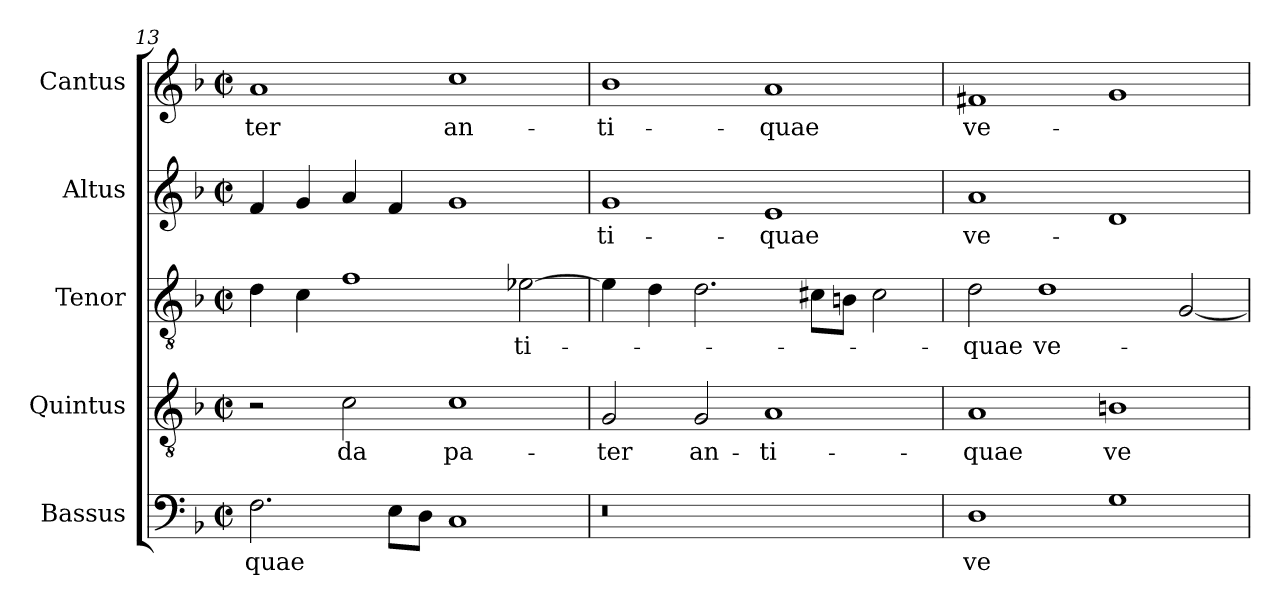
**kern	**text	**kern	**text	**kern	**text	**kern	**text	**kern	**text
*part5	*part5	*part4	*part4	*part3	*part3	*part2	*part2	*part1	*part1
*staff5	*staff5	*staff4	*staff4	*staff3	*staff3	*staff2	*staff2	*staff1	*staff1
*I"Bassus	*	*I"Quintus	*	*I"Tenor	*	*I"Altus	*	*I"Cantus	*
!!LO:LB:g=z
*clefF4	*	*clefGv2	*	*clefGv2	*	*clefG2	*	*clefG2	*
*k[b-]	*	*k[b-]	*	*k[b-]	*	*k[b-]	*	*k[b-]	*
*F:	*	*F:	*	*F:	*	*F:	*	*F:	*
*M2/2	*	*M2/2	*	*M2/2	*	*M2/2	*	*M2/2	*
*met(c|)	*	*met(c|)	*	*met(c|)	*	*met(c|)	*	*met(c|)	*
=13	=13	=13	=13	=13	=13	=13	=13	=13	=13
!	!LO:LY:b	!	!	!	!	!	!	!	!LO:LY:b:cj
2.F\	quae	2r	.	4d\	.	4f/	.	1a	-ter
.	.	.	.	4c\	.	4g/	.	.	.
!	!	!	!LO:LY:b:cj	!	!	!	!	!	!
.	.	2c\	da	1f	.	4a/	.	.	.
8E\L	.	.	.	.	.	4f/	.	.	.
8D\J	.	.	.	.	.	.	.	.	.
!	!	!	!LO:LY:b:cj	!	!	!	!	!	!LO:LY:b:cj
1C	.	1c	pa-	.	.	1g	.	1cc	an-
!	!	!	!	!	!LO:LY:b:cj	!	!	!	!
.	.	.	.	[>2e-X\	-ti-	.	.	.	.
=14	=14	=14	=14	=14	=14	=14	=14	=14	=14
!	!	!	!LO:LY:b:cj	!	!	!	!LO:LY:b:cj	!	!LO:LY:b:cj
0r	.	2G/	-ter	4e-\]	.	1g	ti-	1b-	-ti-
.	.	.	.	4d\	.	.	.	.	.
!	!	!	!LO:LY:b:cj	!	!	!	!	!	!
.	.	2G/	an-	2.d\	.	.	.	.	.
!	!	!	!LO:LY:b:cj	!	!	!	!LO:LY:b:cj	!	!LO:LY:b:cj
.	.	1A	-ti-	.	.	1e	-quae	1a	-quae
.	.	.	.	8c#\L	.	.	.	.	.
.	.	.	.	8B\J	.	.	.	.	.
.	.	.	.	2c#\	.	.	.	.	.
=15	=15	=15	=15	=15	=15	=15	=15	=15	=15
!	!LO:LY:b:cj	!	!LO:LY:b:cj	!	!LO:LY:b:cj	!	!LO:LY:b:cj	!	!LO:LY:b:cj
1D	ve	1A	-quae	2d\	-quae	1a	ve-	1f#X	ve-
!	!	!	!	!	!LO:LY:b:cj	!	!	!	!
.	.	.	.	1d	ve-	.	.	.	.
!	!	!	!LO:LY:b:cj	!	!	!	!	!	!
1G	.	1Bn	ve-	.	.	1d	.	1g	.
.	.	.	.	[<2G/	.	.	.	.	.
=	=	=	=	=	=	=	=	=	=
*-	*-	*-	*-	*-	*-	*-	*-	*-	*-
